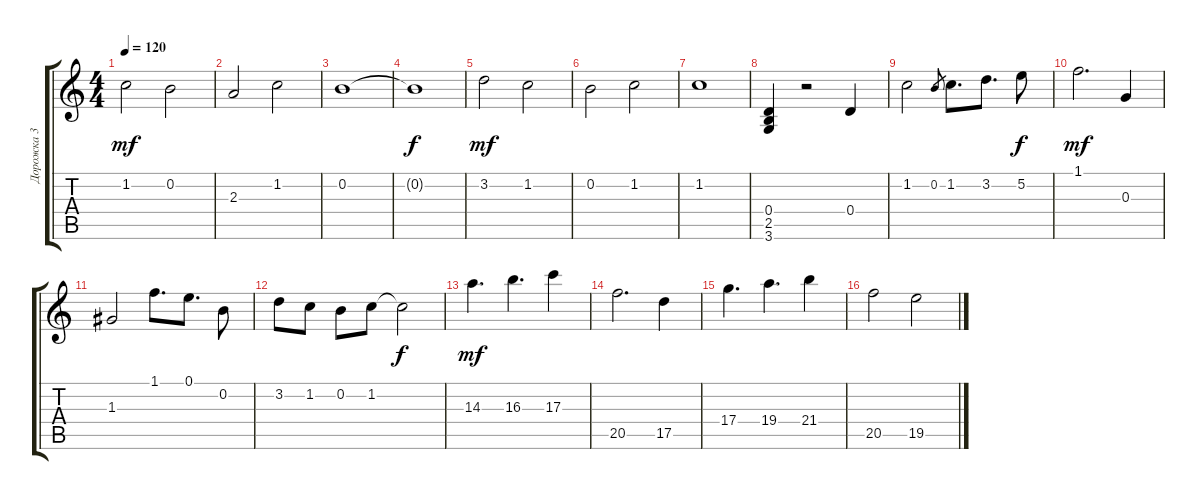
\track ("Дорожка 3" "Дорожка 3") {instrument acousticguitarsteel}
\staff {score tabs}
\tuning (E4 B3 G3 D3 A2 E2) {hide}
\ts (4 4)
\tempo 120
\clef g2
\ks c
1.2.2{dy mf} 0.2.2 |
2.3.2 1.2.2 |
0.2.1 |
0.2{t}.1{dy f} |
3.2.2{dy mf} 1.2.2 |
0.2.2 1.2.2 |
1.2.1 |
(0.4 2.5 3.6).4 r.2 0.4.4 |
1.2.2 0.2.8{gr} 1.2.8{d} 3.2.8{d} 5.2.8{dy f} |
1.1.2{d dy mf} 0.3.4 |
1.3.2 1.1.8{d} 0.1.8{d} 0.2.8 |
3.2.8 1.2.8 0.2.8 1.2.8 1.2{t}.2{dy f} |
14.3.4{d dy mf} 16.3.4{d} 17.3.4 |
20.5.2{d} 17.5.4 |
17.4.4{d} 19.4.4{d} 21.4.4 |
20.5.2 19.5.2
